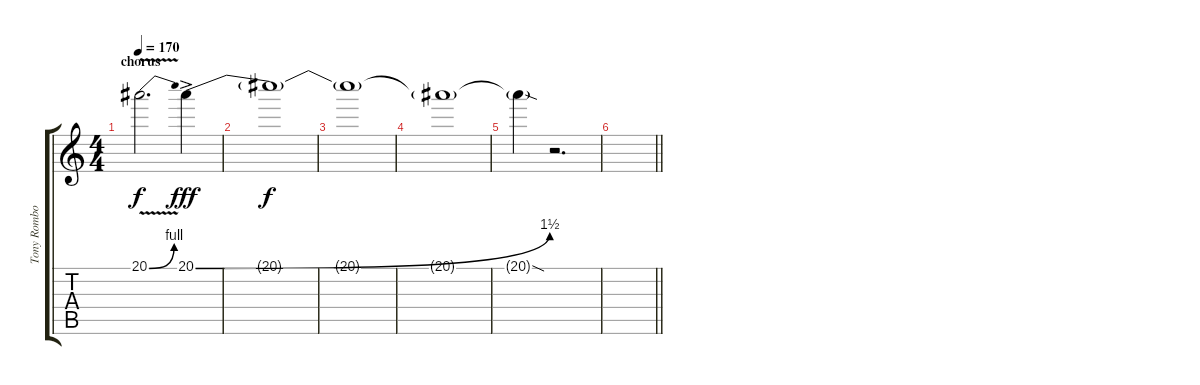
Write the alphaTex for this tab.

\track ("Tony Rombola - solo" "Tony Rombo") {instrument distortionguitar}
\staff {score tabs}
\tuning (D4 A3 F3 C3 G2 C2) {hide}
\ts (4 4)
\section ("" "chorus")
\tempo 170
\clef g2
\ks c
20.1{be (bend 0 0 60 4) v}.2{d dy f} 20.1{be (bend 0 0 60 6) ac}.4{dy fff} |
20.1{t}.1{dy f} |
20.1{t}.1 |
20.1{t}.1 |
20.1{sod t}.4 r.2{d} |
\barLineRight lightlight
